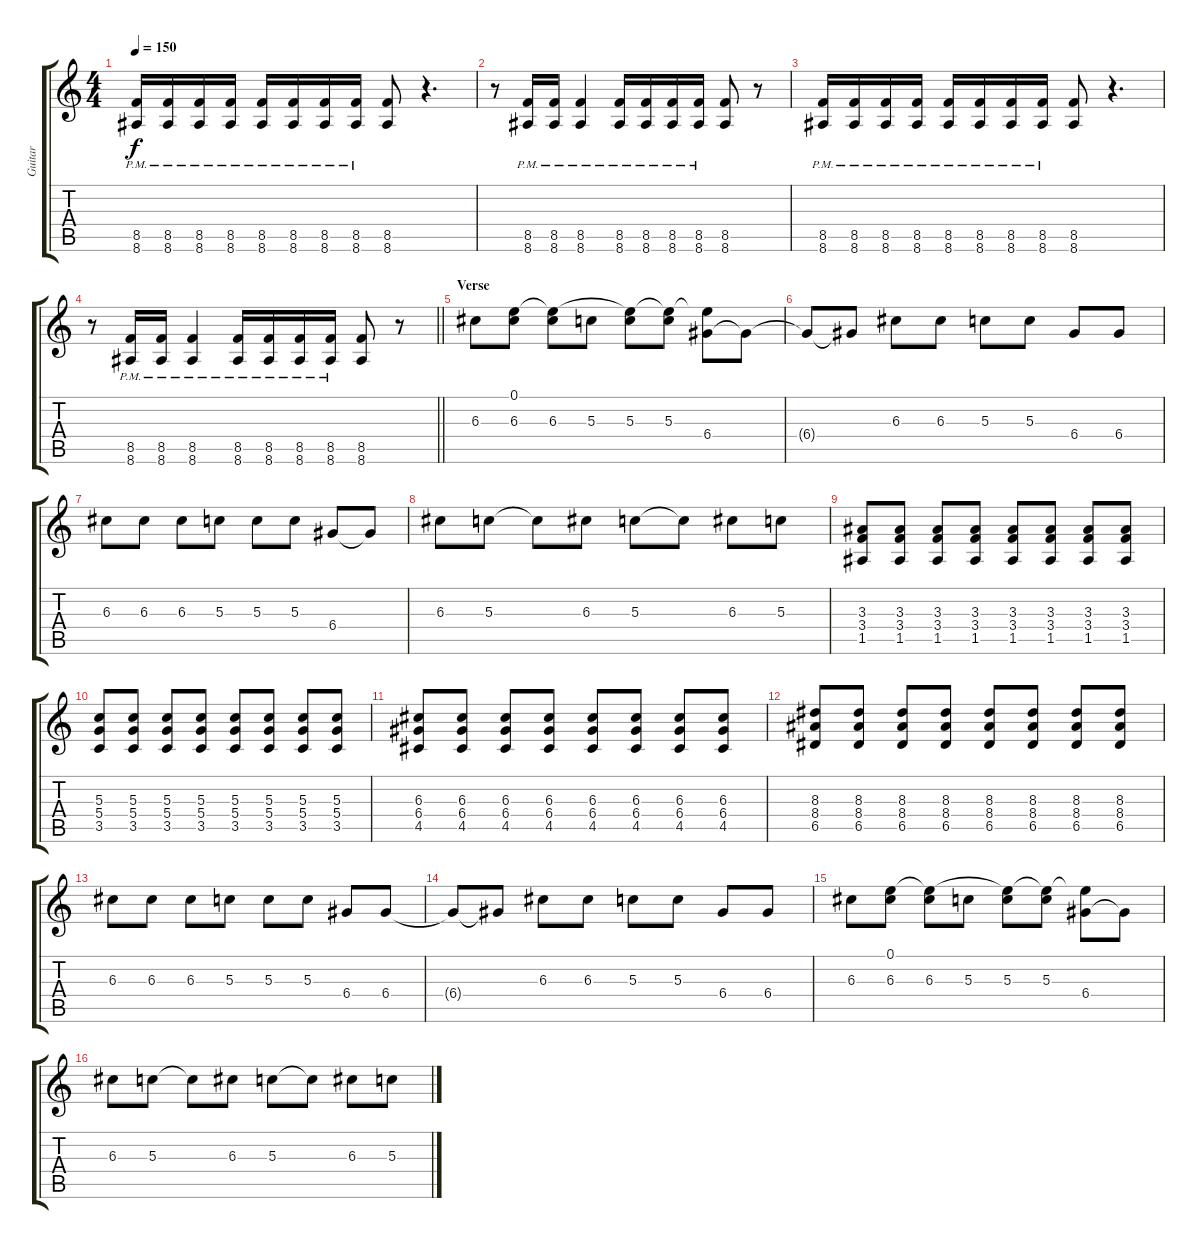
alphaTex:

\track ("Guitar" "Guitar") {instrument distortionguitar}
\staff {score tabs}
\tuning (E4 B3 G3 D3 A2 D2) {hide}
\ts (4 4)
\tempo 150
\clef g2
\ks c
(8.5{pm} 8.6{pm}).16{dy f} (8.5{pm} 8.6{pm}).16 (8.5{pm} 8.6{pm}).16 (8.5{pm} 8.6{pm}).16 (8.5{pm} 8.6{pm}).16 (8.5{pm} 8.6{pm}).16 (8.5{pm} 8.6{pm}).16 (8.5{pm} 8.6{pm}).16 (8.5 8.6).8 r.4{d} |
r.8 (8.5{pm} 8.6{pm}).16 (8.5{pm} 8.6{pm}).16 (8.5{pm} 8.6{pm}).4 (8.5 8.6{pm}).16 (8.5{pm} 8.6{pm}).16 (8.5{pm} 8.6{pm}).16 (8.5{pm} 8.6{pm}).16 (8.5 8.6).8 r.8 |
(8.5{pm} 8.6{pm}).16 (8.5{pm} 8.6{pm}).16 (8.5{pm} 8.6{pm}).16 (8.5{pm} 8.6{pm}).16 (8.5{pm} 8.6{pm}).16 (8.5{pm} 8.6{pm}).16 (8.5{pm} 8.6{pm}).16 (8.5{pm} 8.6{pm}).16 (8.5 8.6).8 r.4{d} |
\barLineRight lightlight
r.8 (8.5{pm} 8.6{pm}).16 (8.5{pm} 8.6{pm}).16 (8.5{pm} 8.6{pm}).4 (8.5 8.6{pm}).16 (8.5{pm} 8.6{pm}).16 (8.5{pm} 8.6{pm}).16 (8.5{pm} 8.6{pm}).16 (8.5 8.6).8 r.8 |
\section ("" "Verse")
6.3.8 (0.1 6.3).8 (0.1{t} 6.3).8 5.3.8 (0.1{t} 5.3).8 (0.1{t} 5.3).8 (0.1{t} 6.4).8 6.4{t}.8 |
6.4{t}.8 6.4{t}.8 6.3.8 6.3.8 5.3.8 5.3.8 6.4.8 6.4.8 |
6.3.8 6.3.8 6.3.8 5.3.8 5.3.8 5.3.8 6.4.8 6.4{t}.8 |
6.3.8 5.3.8 5.3{t}.8 6.3.8 5.3.8 5.3{t}.8 6.3.8 5.3.8 |
(3.3 3.4 1.5).8 (3.3 3.4 1.5).8 (3.3 3.4 1.5).8 (3.3 3.4 1.5).8 (3.3 3.4 1.5).8 (3.3 3.4 1.5).8 (3.3 3.4 1.5).8 (3.3 3.4 1.5).8 |
(5.3 5.4 3.5).8 (5.3 5.4 3.5).8 (5.3 5.4 3.5).8 (5.3 5.4 3.5).8 (5.3 5.4 3.5).8 (5.3 5.4 3.5).8 (5.3 5.4 3.5).8 (5.3 5.4 3.5).8 |
(6.3 6.4 4.5).8 (6.3 6.4 4.5).8 (6.3 6.4 4.5).8 (6.3 6.4 4.5).8 (6.3 6.4 4.5).8 (6.3 6.4 4.5).8 (6.3 6.4 4.5).8 (6.3 6.4 4.5).8 |
(8.3 8.4 6.5).8 (8.3 8.4 6.5).8 (8.3 8.4 6.5).8 (8.3 8.4 6.5).8 (8.3 8.4 6.5).8 (8.3 8.4 6.5).8 (8.3 8.4 6.5).8 (8.3 8.4 6.5).8 |
6.3.8 6.3.8 6.3.8 5.3.8 5.3.8 5.3.8 6.4.8 6.4.8 |
6.4{t}.8 6.4{t}.8 6.3.8 6.3.8 5.3.8 5.3.8 6.4.8 6.4.8 |
6.3.8 (0.1 6.3).8 (0.1{t} 6.3).8 5.3.8 (0.1{t} 5.3).8 (0.1{t} 5.3).8 (0.1{t} 6.4).8 6.4{t}.8 |
6.3.8 5.3.8 5.3{t}.8 6.3.8 5.3.8 5.3{t}.8 6.3.8 5.3.8
